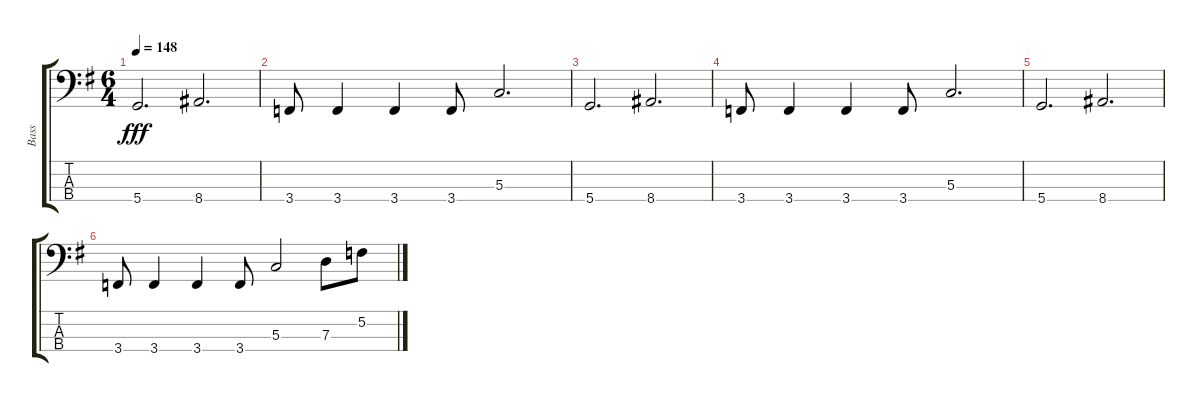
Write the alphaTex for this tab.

\track ("Bass" "Bass") {instrument electricbasspick}
\staff {score tabs}
\tuning (F2 C2 G1 D1) {hide}
\ts (6 4)
\tempo 148
\clef f4
\ks g
5.4.2{d dy fff} 8.4.2{d} |
3.4.8 3.4.4 3.4.4 3.4.8 5.3.2{d} |
5.4.2{d} 8.4.2{d} |
3.4.8 3.4.4 3.4.4 3.4.8 5.3.2{d} |
5.4.2{d} 8.4.2{d} |
3.4.8 3.4.4 3.4.4 3.4.8 5.3.2 7.3.8 5.2.8
